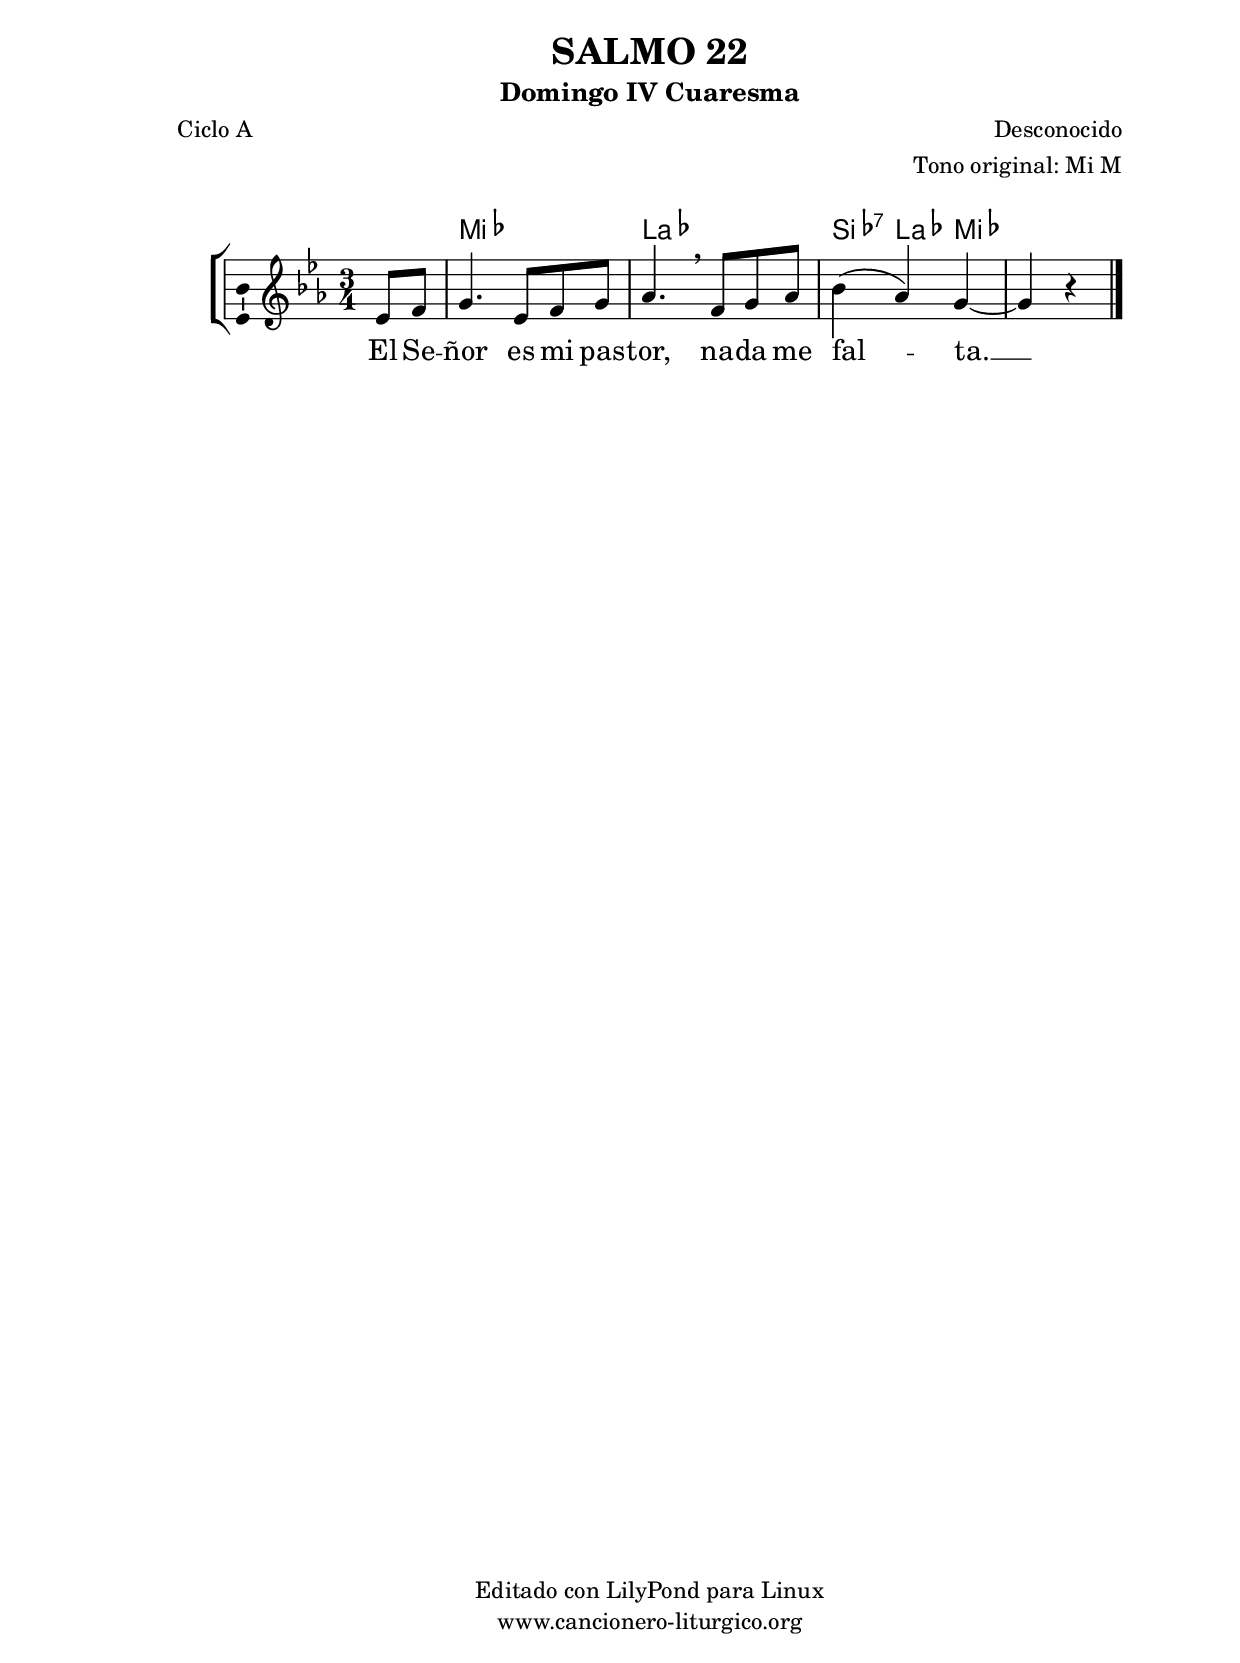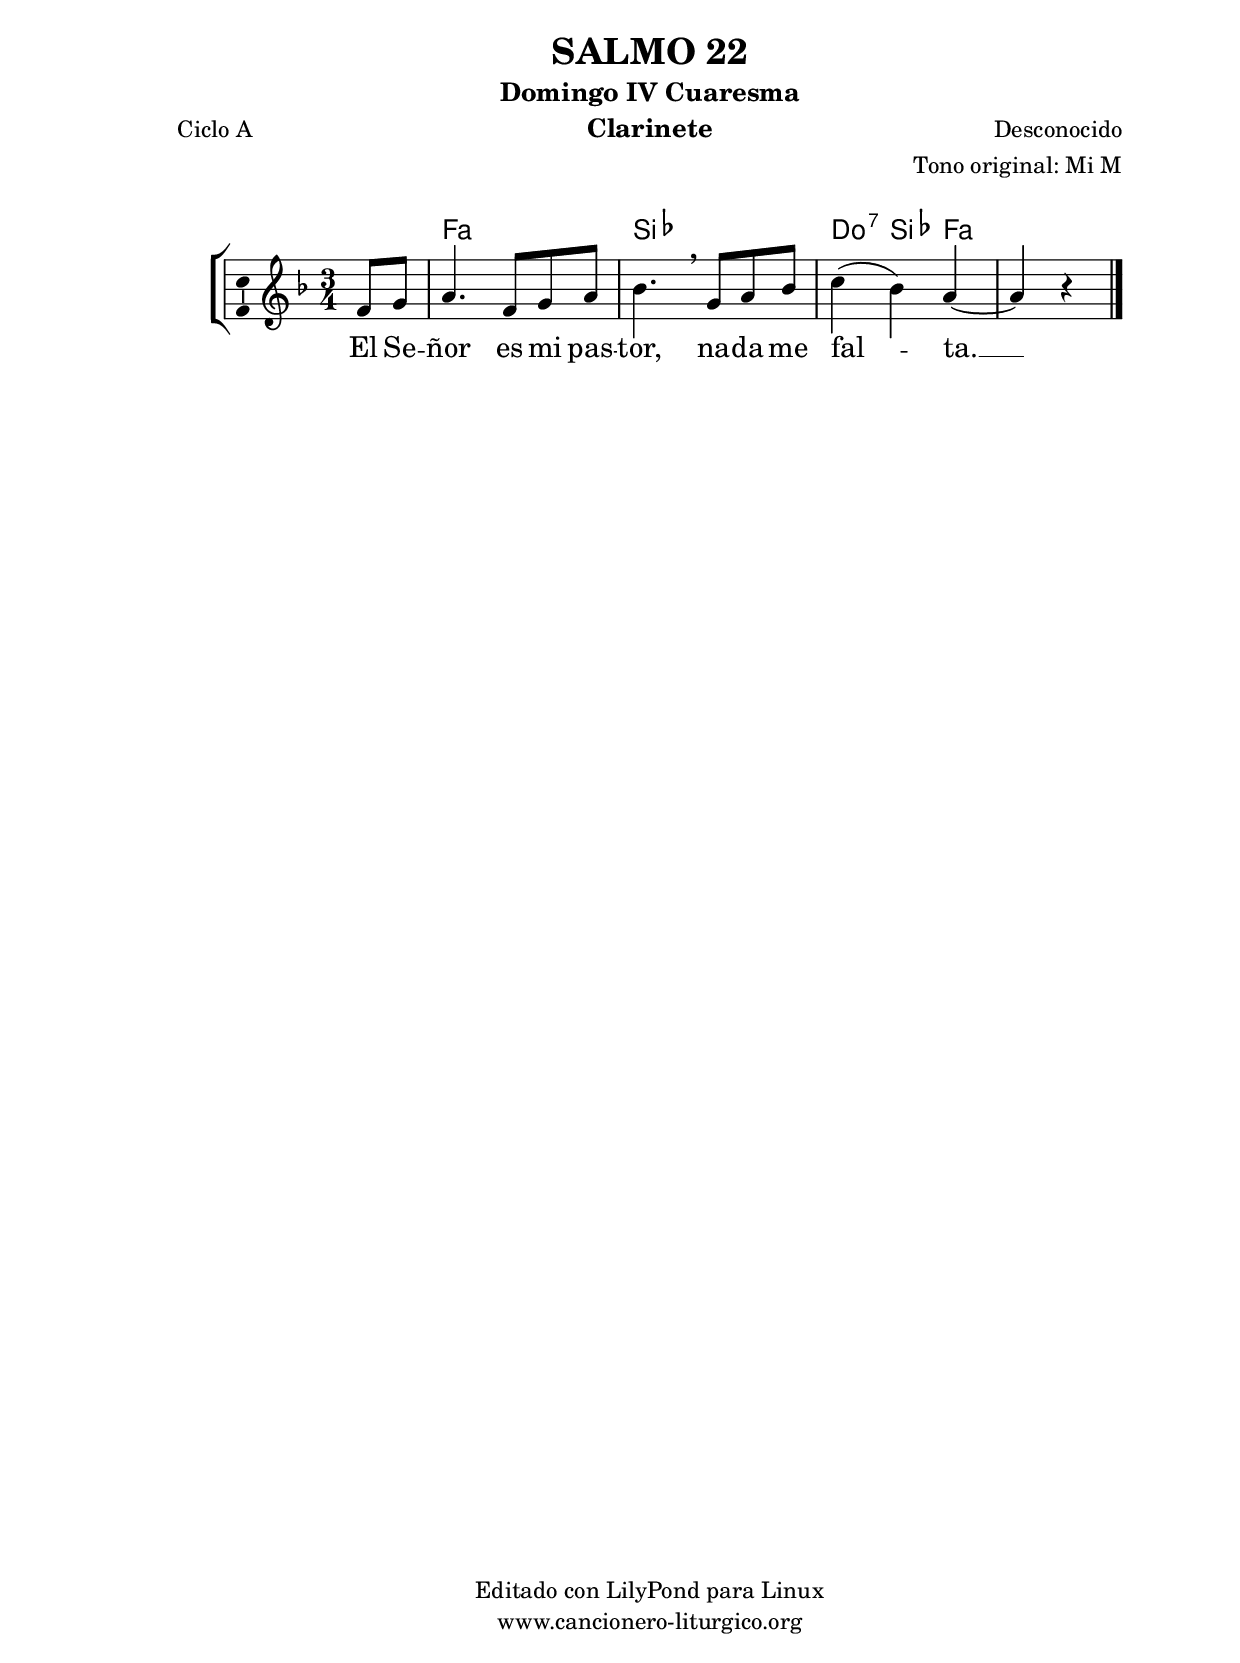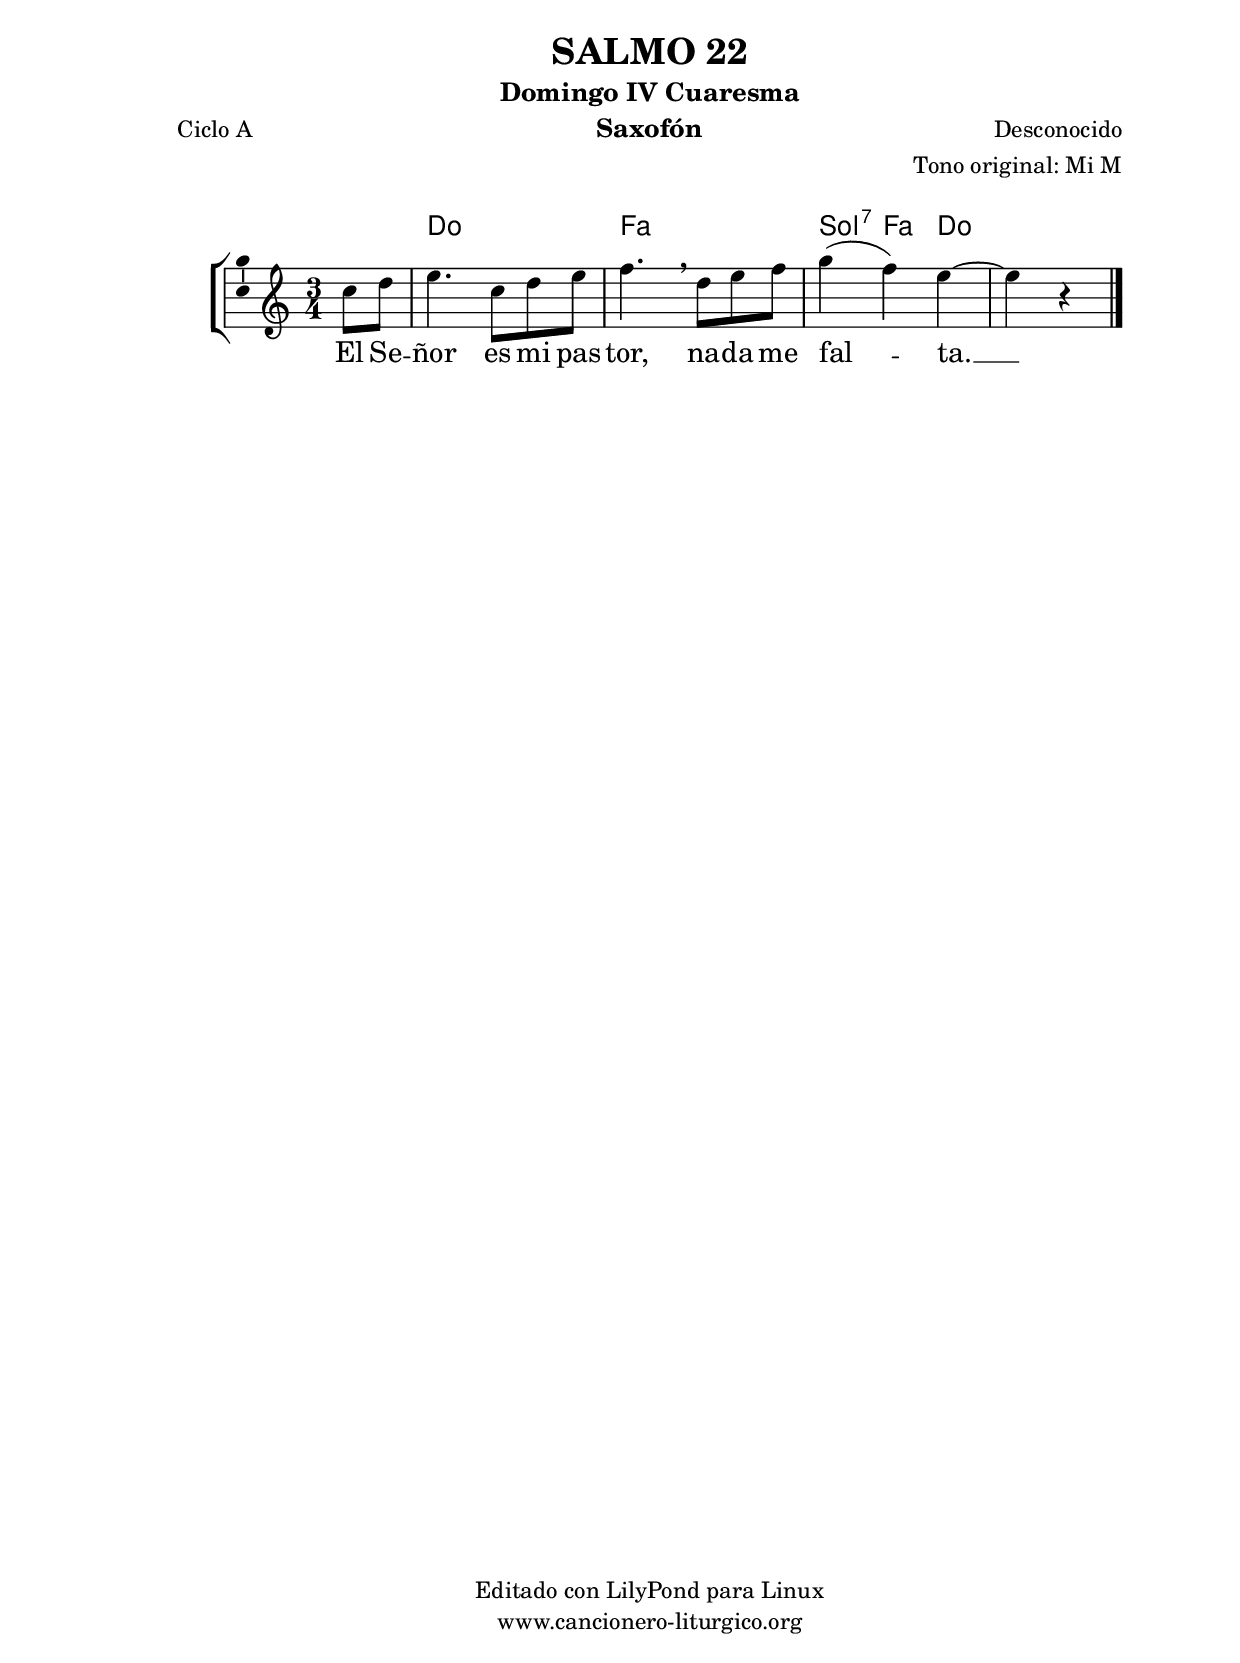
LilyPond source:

%
%para convertir .midi en .wav:
%timidity filename.midi -Ow -o finename.wav
%
%
%Para convertir de .wav a .mp3:
%lame -h -m j filename.wav
%
%
%para escuchar el midi:
%timidity nombrefichero.midi
%


%versión de lilypond para la que se ha escrito esta partitura:
\version "2.16.0"

	%Tamaño papel
	#(set-default-paper-size "a4")
	%Tamaño partitura
	#(set-global-staff-size 20)
	%No responde al pulsar sobre una nota
	#(ly:set-option 'point-and-click #f)

%parámetros del encabezamiento:
\header {
	title = "SALMO 22"
	subtitle = "Domingo IV Cuaresma"
	composer = "Desconocido"
	poet = "Ciclo A"
	meter = ""
	arranger = "Tono original: Mi M"
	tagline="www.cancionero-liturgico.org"
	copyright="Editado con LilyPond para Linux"
	}

%parámetros asociados al papel:
\paper  {
	oddHeaderMarkup = \markup {\fill-line { \on-the-fly #not-first-page \fromproperty #'header:title \on-the-fly #not-first-page \fromproperty #'header:composer }}
	evenHeaderMarkup = \markup {\fill-line { \fromproperty #'header:composer \fromproperty #'header:title }}
	#(set-paper-size "a4")
	print-page-number = ##f
	first-page-number = 1
	print-first-page-number = ##f
%	head-separation = 3.0 \cm
	top-margin = 2.0 \cm
	bottom-margin = 0.5\cm
%%%	bottom-margin = -1.0\cm
	left-margin = 3.0 \cm
	line-width = 16.0 \cm 
	indent = 8\mm
	interscoreline = 2.\mm
	between-system-space = 15\mm
%	para que las partituras no llenen la hoja:
	ragged-bottom = ##t
%	idem para la última hoja:
	ragged-last-bottom = ##f
%	para que las partituras llenen el ancho del papel:
	ragged-last = ##f
	after-title-space = 2.5 \cm
%page-count=1
%system-count=1

	%Flexible Vertical Spacing
%	markup-markup-spacing =
%	#'((basic-distance . 15) (minimum-distance . 15) (padding . 3))
	markup-system-spacing =
	#'((basic-distance . 15) (minimum-distance . 15) (padding . 3))
	system-system-spacing =
	#'((basic-distance . 15) (minimum-distance . 15) (padding . 3))
	score-system-spacing =
	#'((basic-distance . 15) (minimum-distance . 15) (padding . 5))
%	top-system-spacing = % header
%	#'((basic-distance . 8) (minimum-distance . 0) (padding . 3))
%	top-markup-spacing =
%	#'((basic-distance . 20) (minimum-distance . 20) (padding . 3))
	last-bottom-spacing = % footer
	#'((basic-distance . 5) (minimum-distance . 5) (padding . 3))
%	score-markup-spacing =
%	#'((basic-distance . 16) (minimum-distance . 13) (padding . 3))

	}


%parámetros que afectan a toda la partitura:
global =  {
	%clave de sol (G):
	\clef G
	%armadura:
	\transpose e ees
	\key e \major
	\tempo 4=79
	\set Score.tempoHideNote = ##t
	}


acordes = {
	\italianChords
	\chordmode {
	\transpose e ees
{

s4
e2. a b4:7 a e

	}
	}
}


melodia = 
	\transpose e ees
{
	\relative c'{

\time 3/4

\partial4
e8 fis
gis4. e8 fis gis
a4. \breathe fis8 gis a
b4 (a) gis~
gis4 r4 %s4

	\bar "|."
	}
	}


texto = \lyricmode {
El Se -- ñor es mi pas -- tor,
na -- da me fal -- ta. __
	}


acordesStaff = \context ChordNames = acordesStaff <<
	\set chordChanges = ##t
	\acordes
	>>


vozStaff = \context Voice = vozStaff
\with {\consists "Ambitus_engraver"}
<<
%	\set Staff.instrumentName = ""
%	\set Staff.shortInstrumentName = ""
%	\set Staff.midiInstrument = #"clarinet"
%	\set Staff.midiInstrument = #"cello"
%	\set Staff.midiInstrument = #"flute"
	\set Staff.midiInstrument = #"electric guitar (jazz)"
%	\set Staff.midiInstrument = #"english horn"
%	\set Staff.midiInstrument = #"violin"
%	\set Staff.midiInstrument = #"glockenspiel"
	\set Staff.midiMinimumVolume = #0.7
	\set Staff.midiMaximumVolume = #0.9
	\global
	\melodia
	>>


textoStaff = \context Lyrics = textoStaff <<
	\lyricsto vozStaff \texto
	>>

\book {
	\score {
		\context ChoirStaff {
			\override StaffGroup.SystemStartBracket #'collapse-height = #1
			\override Score.SystemStartBar #'collapse-height = #1
			<<
			\acordesStaff
			\vozStaff
			\textoStaff
			>>
			}
		\layout {
	    		\context {
				\Lyrics
				\override LyricText #'font-size = #2
				}
	   		 \context {
				\Score
				%fontSize = #3
				\override StaffSymbol #'staff-space = #(magstep +3)
				%\override Beam #'thickness = #0.55
				%\override SpacingSpanner #'spacing-increment = #1.0
				%\override Slur #'height-limit = #1.5
				}
			}
		}
	\score {
		\unfoldRepeats
		\context ChoirStaff {
			<<
			\acordesStaff
			\vozStaff
			>>
			}
		\midi {
	  		\context {
	  			\Score
				tempoWholesPerMinute = #(ly:make-moment 70 4)
				}
			}
		}
	}

%Partitura para clarinete
#(define output-suffix "C")
\book {
	\header{
		instrument = "Clarinete"
		}
	\score {
		\context ChoirStaff {
			\override StaffGroup.SystemStartBracket #'collapse-height = #1
			\override Score.SystemStartBar #'collapse-height = #1
\transpose c d
			<<
			\acordesStaff
			\vozStaff
			\textoStaff
			>>
			}
		\layout {
	    		\context {
				\Lyrics
				\override LyricText #'font-size = #2
				}
	   		 \context {
				\Score
				%fontSize = #3
				\override StaffSymbol #'staff-space = #(magstep +3)
				%\override Beam #'thickness = #0.55
				%\override SpacingSpanner #'spacing-increment = #1.0
				%\override Slur #'height-limit = #1.5
				}
			}
		}
	}

%Partitura para saxofón
#(define output-suffix "S")
\book {
	\header{
		instrument = "Saxofón"
		}
	\score {
		\context ChoirStaff {
			\override StaffGroup.SystemStartBracket #'collapse-height = #1
			\override Score.SystemStartBar #'collapse-height = #1
\transpose c a
			<<
			\acordesStaff
			\vozStaff
			\textoStaff
			>>
			}
		\layout {
	    		\context {
				\Lyrics
				\override LyricText #'font-size = #2
				}
	   		 \context {
				\Score
				%fontSize = #3
				\override StaffSymbol #'staff-space = #(magstep +3)
				%\override Beam #'thickness = #0.55
				%\override SpacingSpanner #'spacing-increment = #1.0
				%\override Slur #'height-limit = #1.5
				}
			}
		}
	}

